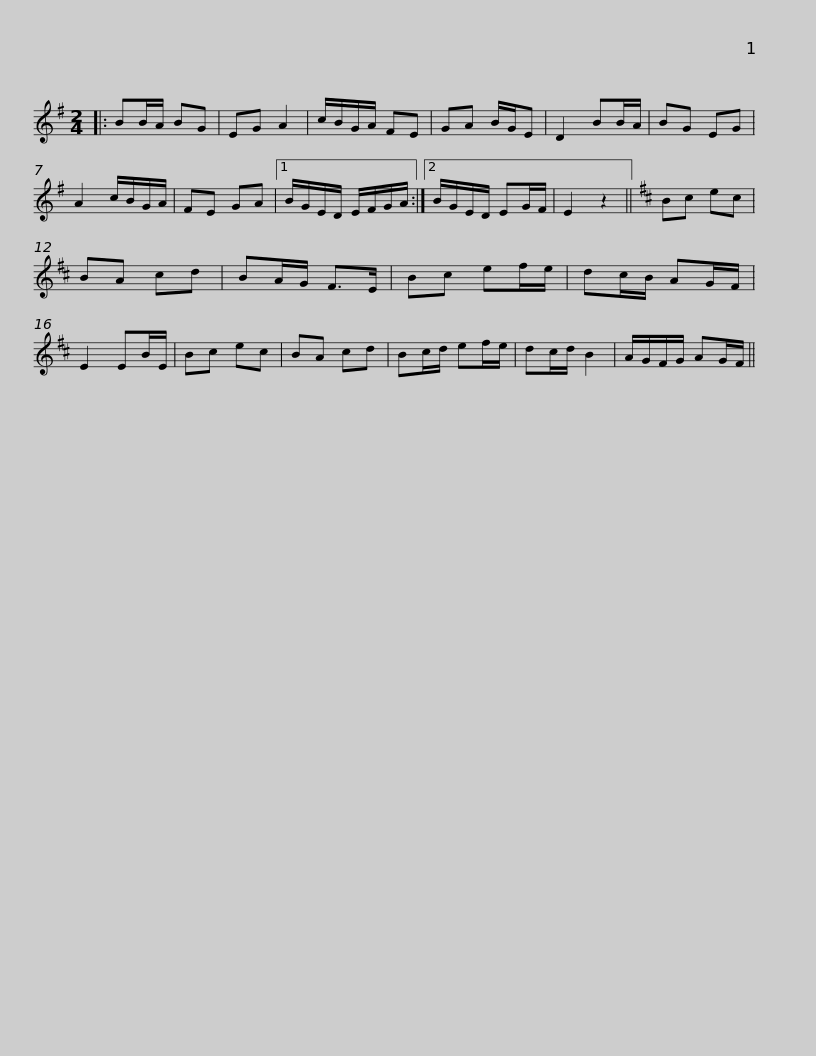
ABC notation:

X:1
L:1/8
M:2/4
I:linebreak $
K:G
V:1 treble
V:1
|: BB/A/ BG | EG A2 | c/B/G/A/ FE | GA B/G/E | D2 BB/A/ | %5
 BG EG | A2 c/B/G/A/ | FE GA |1 B/G/E/D/ E/F/G/A/ :|2$ B/G/E/D/ EG/F/ | %10
 E2 z2 ||[K:D] Bc ec | BA cd | BA/G/ F>E | Bc ef/e/ | %15
 dc/B/ AG/F/ | E2 EB/E/ | Bc ec |$ BA cd | Bc/d/ ef/e/ | %20
 dc/d/ B2 | A/G/F/G/ AG/F/ || %22
